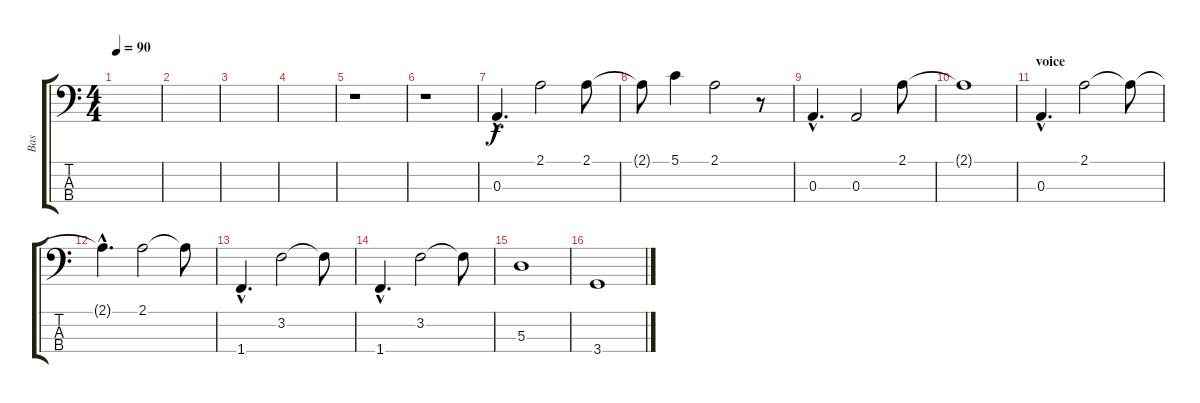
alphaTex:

\track ("Bas" "Bas") {instrument electricbassfinger}
\staff {score tabs}
\tuning (G2 D2 A1 E1) {hide}
\ts (4 4)
\tempo 90
\clef f4
\ks c
|
|
|
|
r.1 |
r.1 |
0.3{hac}.4{d} 2.1.2 2.1.8 |
2.1{t}.8 5.1.4 2.1.2 r.8 |
0.3{hac}.4{d} 0.3.2 2.1.8 |
2.1{t}.1 |
\section ("" "voice")
0.3{hac}.4{d} 2.1.2 2.1{t}.8 |
2.1{hac t}.4{d} 2.1.2 2.1{t}.8 |
1.4{hac}.4{d} 3.2.2 3.2{t}.8 |
1.4{hac}.4{d} 3.2.2 3.2{t}.8 |
5.3.1 |
3.4.1
